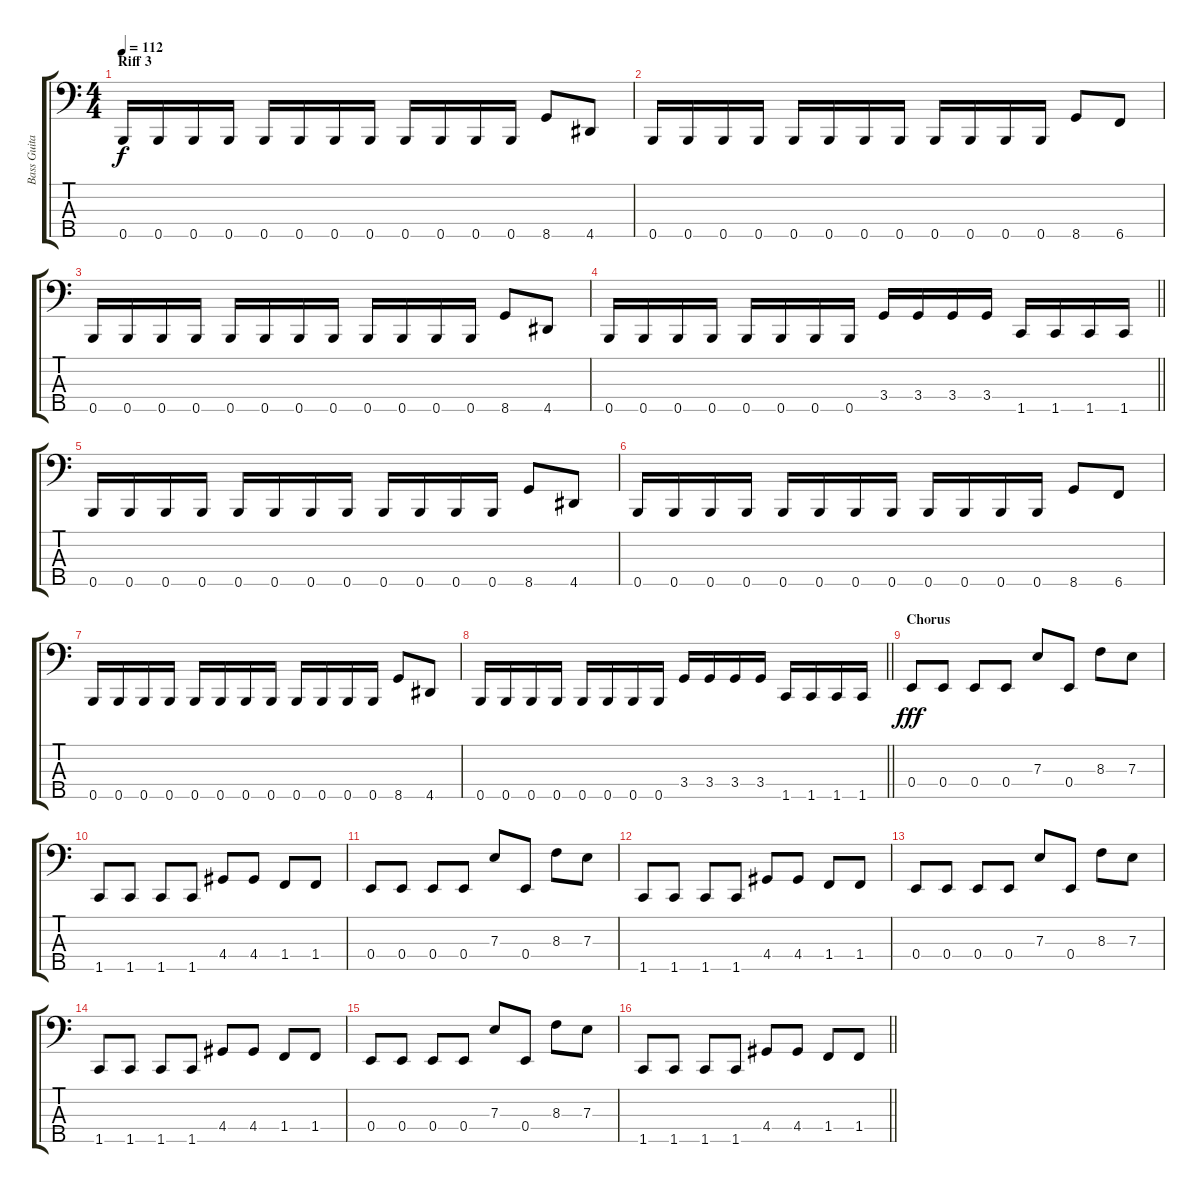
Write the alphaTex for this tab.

\track ("Bass Guitar" "Bass Guita") {instrument electricbasspick}
\staff {score tabs}
\tuning (G2 D2 A1 E1 B0) {hide}
\ts (4 4)
\section ("" "Riff 3")
\tempo 112
\clef f4
\ks c
0.5.16{dy f} 0.5.16 0.5.16 0.5.16 0.5.16 0.5.16 0.5.16 0.5.16 0.5.16 0.5.16 0.5.16 0.5.16 8.5.8 4.5.8 |
0.5.16 0.5.16 0.5.16 0.5.16 0.5.16 0.5.16 0.5.16 0.5.16 0.5.16 0.5.16 0.5.16 0.5.16 8.5.8 6.5.8 |
0.5.16 0.5.16 0.5.16 0.5.16 0.5.16 0.5.16 0.5.16 0.5.16 0.5.16 0.5.16 0.5.16 0.5.16 8.5.8 4.5.8 |
\barLineRight lightlight
0.5.16 0.5.16 0.5.16 0.5.16 0.5.16 0.5.16 0.5.16 0.5.16 3.4.16 3.4.16 3.4.16 3.4.16 1.5.16 1.5.16 1.5.16 1.5.16 |
0.5.16 0.5.16 0.5.16 0.5.16 0.5.16 0.5.16 0.5.16 0.5.16 0.5.16 0.5.16 0.5.16 0.5.16 8.5.8 4.5.8 |
0.5.16 0.5.16 0.5.16 0.5.16 0.5.16 0.5.16 0.5.16 0.5.16 0.5.16 0.5.16 0.5.16 0.5.16 8.5.8 6.5.8 |
0.5.16 0.5.16 0.5.16 0.5.16 0.5.16 0.5.16 0.5.16 0.5.16 0.5.16 0.5.16 0.5.16 0.5.16 8.5.8 4.5.8 |
\barLineRight lightlight
0.5.16 0.5.16 0.5.16 0.5.16 0.5.16 0.5.16 0.5.16 0.5.16 3.4.16 3.4.16 3.4.16 3.4.16 1.5.16 1.5.16 1.5.16 1.5.16 |
\section ("" "Chorus")
0.4.8{dy fff} 0.4.8 0.4.8 0.4.8 7.3.8 0.4.8 8.3.8 7.3.8 |
1.5.8 1.5.8 1.5.8 1.5.8 4.4.8 4.4.8 1.4.8 1.4.8 |
0.4.8 0.4.8 0.4.8 0.4.8 7.3.8 0.4.8 8.3.8 7.3.8 |
1.5.8 1.5.8 1.5.8 1.5.8 4.4.8 4.4.8 1.4.8 1.4.8 |
0.4.8 0.4.8 0.4.8 0.4.8 7.3.8 0.4.8 8.3.8 7.3.8 |
1.5.8 1.5.8 1.5.8 1.5.8 4.4.8 4.4.8 1.4.8 1.4.8 |
0.4.8 0.4.8 0.4.8 0.4.8 7.3.8 0.4.8 8.3.8 7.3.8 |
\barLineRight lightlight
1.5.8 1.5.8 1.5.8 1.5.8 4.4.8 4.4.8 1.4.8 1.4.8
